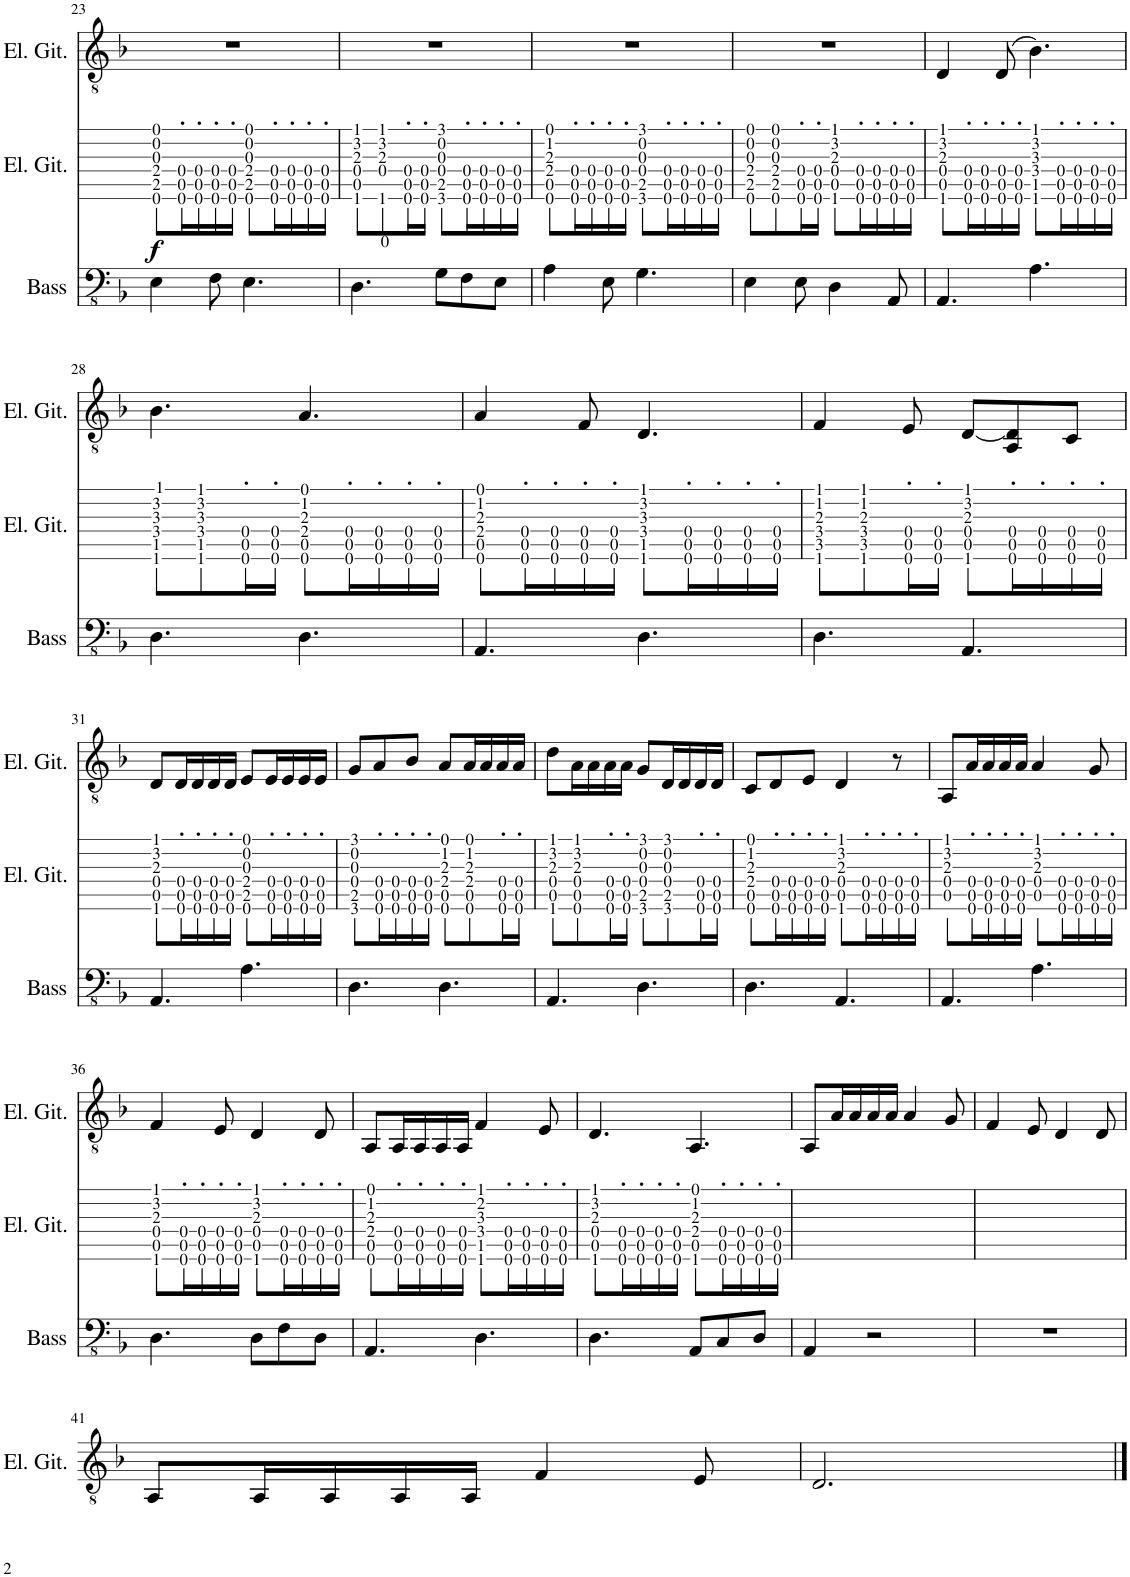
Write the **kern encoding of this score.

**kern	**kern	**dynam	**kern
*part3	*part2	*part2	*part1
*staff3	*staff2	*staff2	*staff1
*I"Akustischer Bass	*I"Elektrische Gitarre	*	*I"Elektrische Gitarre
*I'Bass	*I'El. Git.	*	*I'El. Git.
!!LO:PB:g=z
*clefFv4	*	*	*clefGv2
*k[b-]	*k[b-]	*	*k[b-]
*M6/8	*M6/8	*	*M6/8
=23	=23	=23	=23
!	!	!LO:DY:b	!
4EE\	8EE\ 8BB\ 8E\ 8G\ 8c-\ 8e\L	f	2.r
.	16EE\' 16AA\' 16D\'L	.	.
.	16EE\' 16AA\' 16D\'	.	.
8FF\	16EE\' 16AA\' 16D\'	.	.
.	16EE\' 16AA\' 16D\'JJ	.	.
4.EE\	8EE\ 8BB\ 8E\ 8G\ 8c-\ 8e\L	.	.
.	16EE\' 16AA\' 16D\'L	.	.
.	16EE\' 16AA\' 16D\'	.	.
.	16EE\' 16AA\' 16D\'	.	.
.	16EE\' 16AA\' 16D\'JJ	.	.
=24	=24	=24	=24
4.DD\	8FF\ 8AA\ 8D\ 8A\ 8d\ 8f\L	.	2.r
.	8FF\ 8AA\ 8D\ 8A\ 8d\ 8f\	.	.
.	16EE\' 16AA\' 16D\'L	.	.
.	16EE\' 16AA\' 16D\'JJ	.	.
8GG\L	8GG\ 8BB\ 8D\ 8G\ 8c-\ 8g\L	.	.
8FF\	16EE\' 16AA\' 16D\'L	.	.
.	16EE\' 16AA\' 16D\'	.	.
8EE\J	16EE\' 16AA\' 16D\'	.	.
.	16EE\' 16AA\' 16D\'JJ	.	.
=25	=25	=25	=25
4AA\	8EE\ 8AA\ 8E\ 8A\ 8c\ 8e\L	.	2.r
.	16EE\' 16AA\' 16D\'L	.	.
.	16EE\' 16AA\' 16D\'	.	.
8EE\	16EE\' 16AA\' 16D\'	.	.
.	16EE\' 16AA\' 16D\'JJ	.	.
4.GG\	8GG\ 8BB\ 8D\ 8G\ 8c-\ 8g\L	.	.
.	16EE\' 16AA\' 16D\'L	.	.
.	16EE\' 16AA\' 16D\'	.	.
.	16EE\' 16AA\' 16D\'	.	.
.	16EE\' 16AA\' 16D\'JJ	.	.
=26	=26	=26	=26
4EE\	8EE\ 8BB\ 8E\ 8G\ 8c-\ 8e\L	.	2.r
.	8EE\ 8BB\ 8E\ 8G\ 8c-\ 8e\	.	.
8EE\	16EE\' 16AA\' 16D\'L	.	.
.	16EE\' 16AA\' 16D\'JJ	.	.
4DD\	8FF\ 8AA\ 8D\ 8A\ 8d\ 8f\L	.	.
.	16EE\' 16AA\' 16D\'L	.	.
.	16EE\' 16AA\' 16D\'	.	.
8AAA/	16EE\' 16AA\' 16D\'	.	.
.	16EE\' 16AA\' 16D\'JJ	.	.
=27	=27	=27	=27
4.AAA/	8FF\ 8AA\ 8D\ 8A\ 8d\ 8f\L	.	4D/
.	16EE\' 16AA\' 16D\'L	.	.
.	16EE\' 16AA\' 16D\'	.	.
.	16EE\' 16AA\' 16D\'	.	(8D/
.	16EE\' 16AA\' 16D\'JJ	.	.
4.AA\	8FF\ 8BB-\ 8F\ 8B-\ 8d\ 8f\L	.	4.B-\)
.	16EE\' 16AA\' 16D\'L	.	.
.	16EE\' 16AA\' 16D\'	.	.
.	16EE\' 16AA\' 16D\'	.	.
.	16EE\' 16AA\' 16D\'JJ	.	.
!!LO:LB:g=z
=28	=28	=28	=28
4.DD\	8FF\ 8BB-\ 8F\ 8B-\ 8d\ 8f\L	.	4.B-\
.	8FF\ 8BB-\ 8F\ 8B-\ 8d\ 8f\	.	.
.	16EE\' 16AA\' 16D\'L	.	.
.	16EE\' 16AA\' 16D\'JJ	.	.
4.DD\	8EE\ 8AA\ 8E\ 8A\ 8c\ 8e\L	.	4.A/
.	16EE\' 16AA\' 16D\'L	.	.
.	16EE\' 16AA\' 16D\'	.	.
.	16EE\' 16AA\' 16D\'	.	.
.	16EE\' 16AA\' 16D\'JJ	.	.
=29	=29	=29	=29
4.AAA/	8EE\ 8AA\ 8E\ 8A\ 8c\ 8e\L	.	4A/
.	16EE\' 16AA\' 16D\'L	.	.
.	16EE\' 16AA\' 16D\'	.	.
.	16EE\' 16AA\' 16D\'	.	8F/
.	16EE\' 16AA\' 16D\'JJ	.	.
4.DD\	8FF\ 8BB-\ 8F\ 8B-\ 8d\ 8f\L	.	4.D/
.	16EE\' 16AA\' 16D\'L	.	.
.	16EE\' 16AA\' 16D\'	.	.
.	16EE\' 16AA\' 16D\'	.	.
.	16EE\' 16AA\' 16D\'JJ	.	.
=30	=30	=30	=30
4.DD\	8FF\ 8C\ 8F\ 8A\ 8c\ 8f\L	.	4F/
.	8FF\ 8C\ 8F\ 8A\ 8c\ 8f\	.	.
.	16EE\' 16AA\' 16D\'L	.	8E/
.	16EE\' 16AA\' 16D\'JJ	.	.
4.AAA/	8FF\ 8AA\ 8D\ 8A\ 8d\ 8f\L	.	[8D/L
.	16EE\' 16AA\' 16D\'L	.	8AA/ 8D/]
.	16EE\' 16AA\' 16D\'	.	.
.	16EE\' 16AA\' 16D\'	.	8C/J
.	16EE\' 16AA\' 16D\'JJ	.	.
!!LO:LB:g=z
=31	=31	=31	=31
4.AAA/	8FF\ 8AA\ 8D\ 8A\ 8d\ 8f\L	.	8D/L
.	16EE\' 16AA\' 16D\'L	.	16D/L
.	16EE\' 16AA\' 16D\'	.	16D/
.	16EE\' 16AA\' 16D\'	.	16D/
.	16EE\' 16AA\' 16D\'JJ	.	16D/JJ
4.AA\	8EE\ 8BB\ 8E\ 8G\ 8c-\ 8e\L	.	8E/L
.	16EE\' 16AA\' 16D\'L	.	16E/L
.	16EE\' 16AA\' 16D\'	.	16E/
.	16EE\' 16AA\' 16D\'	.	16E/
.	16EE\' 16AA\' 16D\'JJ	.	16E/JJ
=32	=32	=32	=32
4.DD\	8GG\ 8BB\ 8D\ 8G\ 8c-\ 8g\L	.	8G/L
.	16EE\' 16AA\' 16D\'L	.	8A/
.	16EE\' 16AA\' 16D\'	.	.
.	16EE\' 16AA\' 16D\'	.	8B-/J
.	16EE\' 16AA\' 16D\'JJ	.	.
4.DD\	8EE\ 8AA\ 8E\ 8A\ 8c\ 8e\L	.	8A/L
.	8EE\ 8AA\ 8E\ 8A\ 8c\ 8e\	.	16A/L
.	.	.	16A/
.	16EE\' 16AA\' 16D\'L	.	16A/
.	16EE\' 16AA\' 16D\'JJ	.	16A/JJ
=33	=33	=33	=33
4.AAA/	8FF\ 8AA\ 8D\ 8A\ 8d\ 8f\L	.	8d\L
.	8EE\ 8AA\ 8D\ 8A\ 8d\ 8f\	.	16A\L
.	.	.	16A\
.	16EE\' 16AA\' 16D\'L	.	16A\
.	16EE\' 16AA\' 16D\'JJ	.	16A\JJ
4.DD\	8GG\ 8BB\ 8D\ 8G\ 8c-\ 8g\L	.	8G/L
.	8GG\ 8BB\ 8D\ 8G\ 8c-\ 8g\	.	16D/L
.	.	.	16D/
.	16EE\' 16AA\' 16D\'L	.	16D/
.	16EE\' 16AA\' 16D\'JJ	.	16D/JJ
=34	=34	=34	=34
4.DD\	8EE\ 8AA\ 8E\ 8A\ 8c\ 8e\L	.	8C/L
.	16EE\' 16AA\' 16D\'L	.	8D/
.	16EE\' 16AA\' 16D\'	.	.
.	16EE\' 16AA\' 16D\'	.	8E/J
.	16EE\' 16AA\' 16D\'JJ	.	.
4.AAA/	8FF\ 8AA\ 8D\ 8A\ 8d\ 8f\L	.	4D/
.	16EE\' 16AA\' 16D\'L	.	.
.	16EE\' 16AA\' 16D\'	.	.
.	16EE\' 16AA\' 16D\'	.	8r
.	16EE\' 16AA\' 16D\'JJ	.	.
=35	=35	=35	=35
4.AAA/	8AA\ 8D\ 8A\ 8d\ 8f\L	.	8AA/L
.	16EE\' 16AA\' 16D\'L	.	16A/L
.	16EE\' 16AA\' 16D\'	.	16A/
.	16EE\' 16AA\' 16D\'	.	16A/
.	16EE\' 16AA\' 16D\'JJ	.	16A/JJ
4.AA\	8AA\ 8D\ 8A\ 8d\ 8f\L	.	4A/
.	16EE\' 16AA\' 16D\'L	.	.
.	16EE\' 16AA\' 16D\'	.	.
.	16EE\' 16AA\' 16D\'	.	8G/
.	16EE\' 16AA\' 16D\'JJ	.	.
!!LO:LB:g=z
=36	=36	=36	=36
4.DD\	8FF\ 8AA\ 8D\ 8A\ 8d\ 8f\L	.	4F/
.	16EE\' 16AA\' 16D\'L	.	.
.	16EE\' 16AA\' 16D\'	.	.
.	16EE\' 16AA\' 16D\'	.	8E/
.	16EE\' 16AA\' 16D\'JJ	.	.
8DD\L	8FF\ 8AA\ 8D\ 8A\ 8d\ 8f\L	.	4D/
8FF\	16EE\' 16AA\' 16D\'L	.	.
.	16EE\' 16AA\' 16D\'	.	.
8DD\J	16EE\' 16AA\' 16D\'	.	8D/
.	16EE\' 16AA\' 16D\'JJ	.	.
=37	=37	=37	=37
4.AAA/	8EE\ 8AA\ 8E\ 8A\ 8c\ 8e\L	.	8AA/L
.	16EE\' 16AA\' 16D\'L	.	16AA/L
.	16EE\' 16AA\' 16D\'	.	16AA/
.	16EE\' 16AA\' 16D\'	.	16AA/
.	16EE\' 16AA\' 16D\'JJ	.	16AA/JJ
4.DD\	8FF\ 8BB-\ 8F\ 8B-\ 8d-\ 8f\L	.	4F/
.	16EE\' 16AA\' 16D\'L	.	.
.	16EE\' 16AA\' 16D\'	.	.
.	16EE\' 16AA\' 16D\'	.	8E/
.	16EE\' 16AA\' 16D\'JJ	.	.
=38	=38	=38	=38
4.DD\	8FF\ 8AA\ 8D\ 8A\ 8d\ 8f\L	.	4.D/
.	16EE\' 16AA\' 16D\'L	.	.
.	16EE\' 16AA\' 16D\'	.	.
.	16EE\' 16AA\' 16D\'	.	.
.	16EE\' 16AA\' 16D\'JJ	.	.
8AAA/L	8FF\ 8AA\ 8E\ 8A\ 8c\ 8e\L	.	4.AA/
8CC/	16EE\' 16AA\' 16D\'L	.	.
.	16EE\' 16AA\' 16D\'	.	.
8DD/J	16EE\' 16AA\' 16D\'	.	.
.	16EE\' 16AA\' 16D\'JJ	.	.
=39	=39	=39	=39
4AAA/	2.r	.	8AA/L
.	.	.	16A/L
.	.	.	16A/
2r	.	.	16A/
.	.	.	16A/JJ
.	.	.	4A/
.	.	.	8G/
=40	=40	=40	=40
2.r	2.r	.	4F/
.	.	.	8E/
.	.	.	4D/
.	.	.	8D/
!!LO:LB:g=z
=41	=41	=41	=41
2.r	2.r	.	8AA/L
.	.	.	16AA/L
.	.	.	16AA/
.	.	.	16AA/
.	.	.	16AA/JJ
.	.	.	4F/
.	.	.	8E/
=42	=42	=42	=42
2.r	2.r	.	2.D/
==	==	==	==
*-	*-	*-	*-
